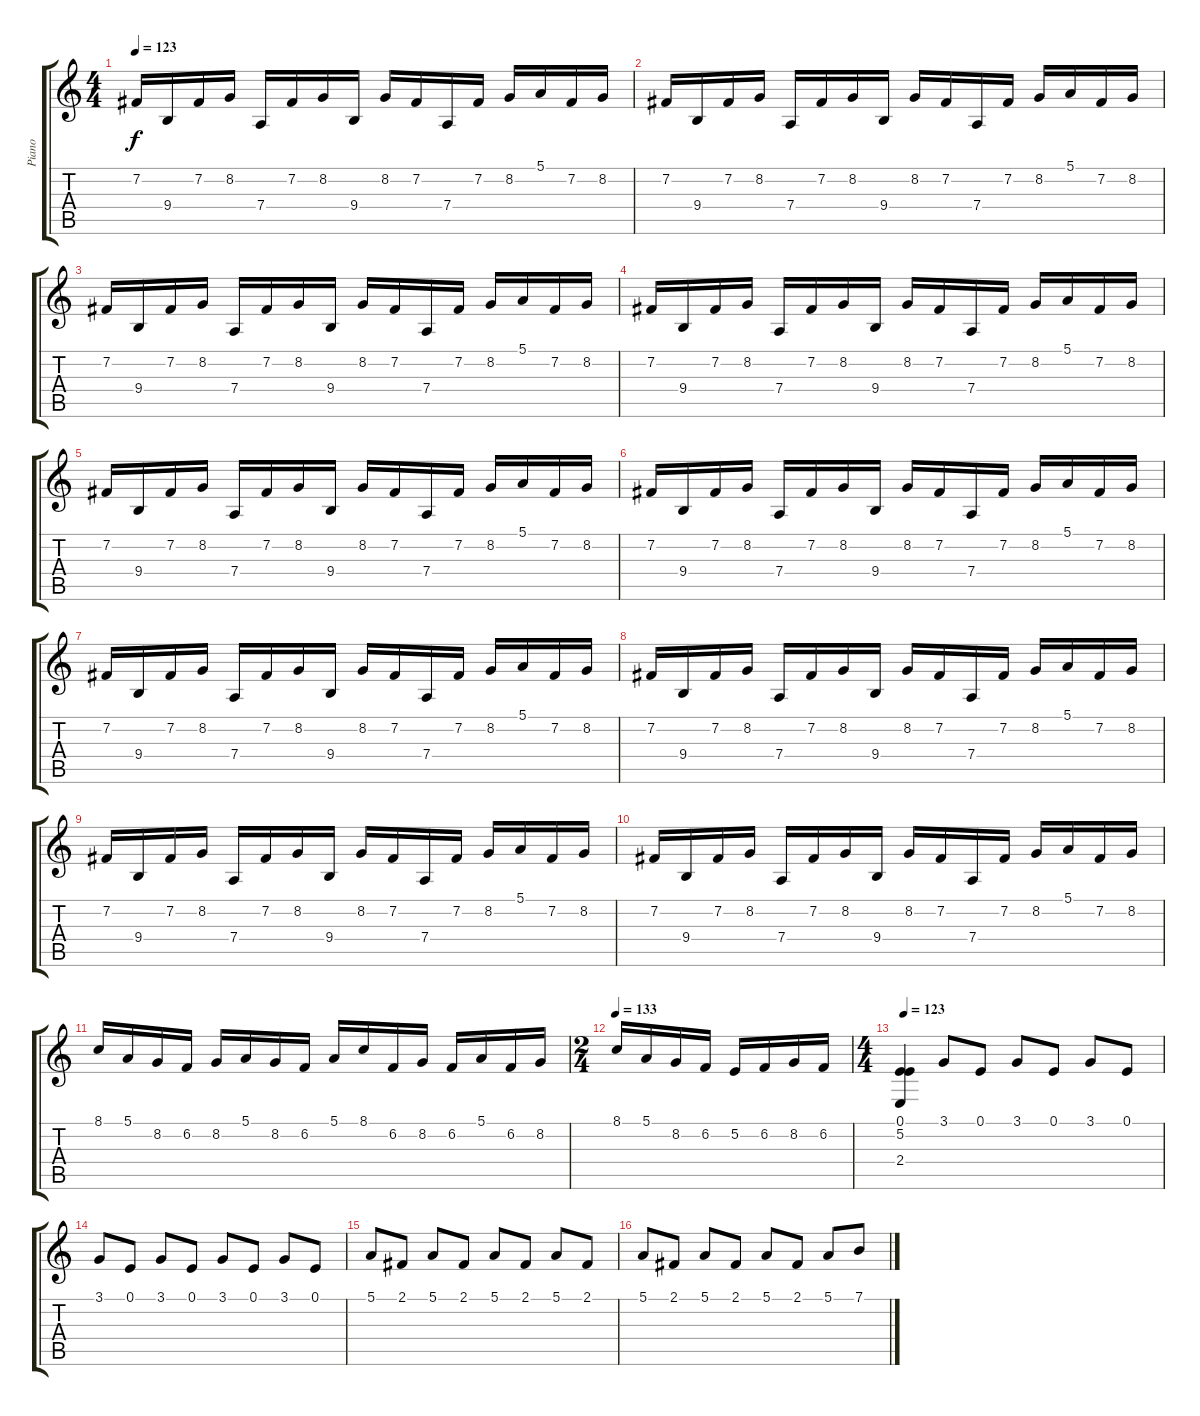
\track ("Piano" "Piano") {instrument electricgrandpiano}
\staff {score tabs}
\tuning (E4 B3 G3 D3 A2 E2) {hide}
\ts (4 4)
\tempo 123
\clef g2
\ks c
7.2.16{dy f} 9.4.16 7.2.16 8.2.16 7.4.16 7.2.16 8.2.16 9.4.16 8.2.16 7.2.16 7.4.16 7.2.16 8.2.16 5.1.16 7.2.16 8.2.16 |
7.2.16 9.4.16 7.2.16 8.2.16 7.4.16 7.2.16 8.2.16 9.4.16 8.2.16 7.2.16 7.4.16 7.2.16 8.2.16 5.1.16 7.2.16 8.2.16 |
7.2.16{volume 13} 9.4.16 7.2.16 8.2.16 7.4.16 7.2.16 8.2.16 9.4.16 8.2.16 7.2.16 7.4.16 7.2.16 8.2.16 5.1.16 7.2.16 8.2.16 |
7.2.16 9.4.16 7.2.16 8.2.16 7.4.16 7.2.16 8.2.16 9.4.16 8.2.16 7.2.16 7.4.16 7.2.16 8.2.16 5.1.16 7.2.16 8.2.16 |
7.2.16 9.4.16 7.2.16 8.2.16 7.4.16 7.2.16 8.2.16 9.4.16 8.2.16 7.2.16 7.4.16 7.2.16 8.2.16 5.1.16 7.2.16 8.2.16 |
7.2.16 9.4.16 7.2.16 8.2.16 7.4.16 7.2.16 8.2.16 9.4.16 8.2.16 7.2.16 7.4.16 7.2.16 8.2.16 5.1.16 7.2.16 8.2.16 |
7.2.16 9.4.16 7.2.16 8.2.16 7.4.16 7.2.16 8.2.16 9.4.16 8.2.16 7.2.16 7.4.16 7.2.16 8.2.16 5.1.16 7.2.16 8.2.16 |
7.2.16 9.4.16 7.2.16 8.2.16 7.4.16 7.2.16 8.2.16 9.4.16 8.2.16 7.2.16 7.4.16 7.2.16 8.2.16 5.1.16 7.2.16 8.2.16 |
7.2.16 9.4.16 7.2.16 8.2.16 7.4.16 7.2.16 8.2.16 9.4.16 8.2.16 7.2.16 7.4.16 7.2.16 8.2.16 5.1.16 7.2.16 8.2.16 |
7.2.16 9.4.16 7.2.16 8.2.16 7.4.16 7.2.16 8.2.16 9.4.16 8.2.16 7.2.16 7.4.16 7.2.16 8.2.16 5.1.16 7.2.16 8.2.16 |
8.1.16 5.1.16 8.2.16 6.2.16 8.2.16 5.1.16 8.2.16 6.2.16 5.1.16 8.1.16 6.2.16 8.2.16 6.2.16 5.1.16 6.2.16 8.2.16 |
\ts (2 4)
\tempo 133
8.1.16 5.1.16 8.2.16 6.2.16 5.2.16 6.2.16 8.2.16 6.2.16 |
\ts (4 4)
\tempo 123
(0.1 5.2 2.4).4 3.1.8 0.1.8 3.1.8 0.1.8 3.1.8 0.1.8 |
3.1.8 0.1.8 3.1.8 0.1.8 3.1.8 0.1.8 3.1.8 0.1.8 |
5.1.8 2.1.8 5.1.8 2.1.8 5.1.8 2.1.8 5.1.8 2.1.8 |
5.1.8 2.1.8 5.1.8 2.1.8 5.1.8 2.1.8 5.1.8 7.1.8
